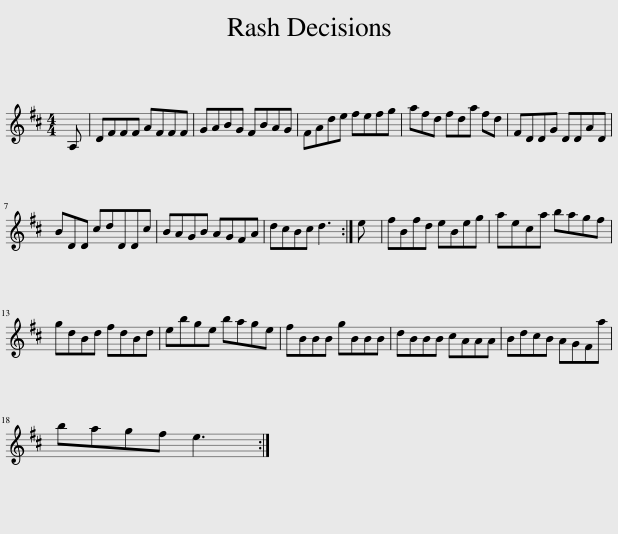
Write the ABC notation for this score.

X:1
L:1/8
M:4/4
I:linebreak $
K:D
V:1 treble
V:1
 A, | DFFF AFFF | GABG FBAG | FAde fefg | afd fda fd | %5
 FDDG DDAD |$ BDD cdDDc | BAGB AGFA | dcBc d3 :| e | %10
 fBfd eBeg | aeca bagf |$ gdBd fdBd | ebge bage | fBBB gBBB | %15
 dBBB cAAA | BdcB AGFa |$ bagf e3 :| %18
